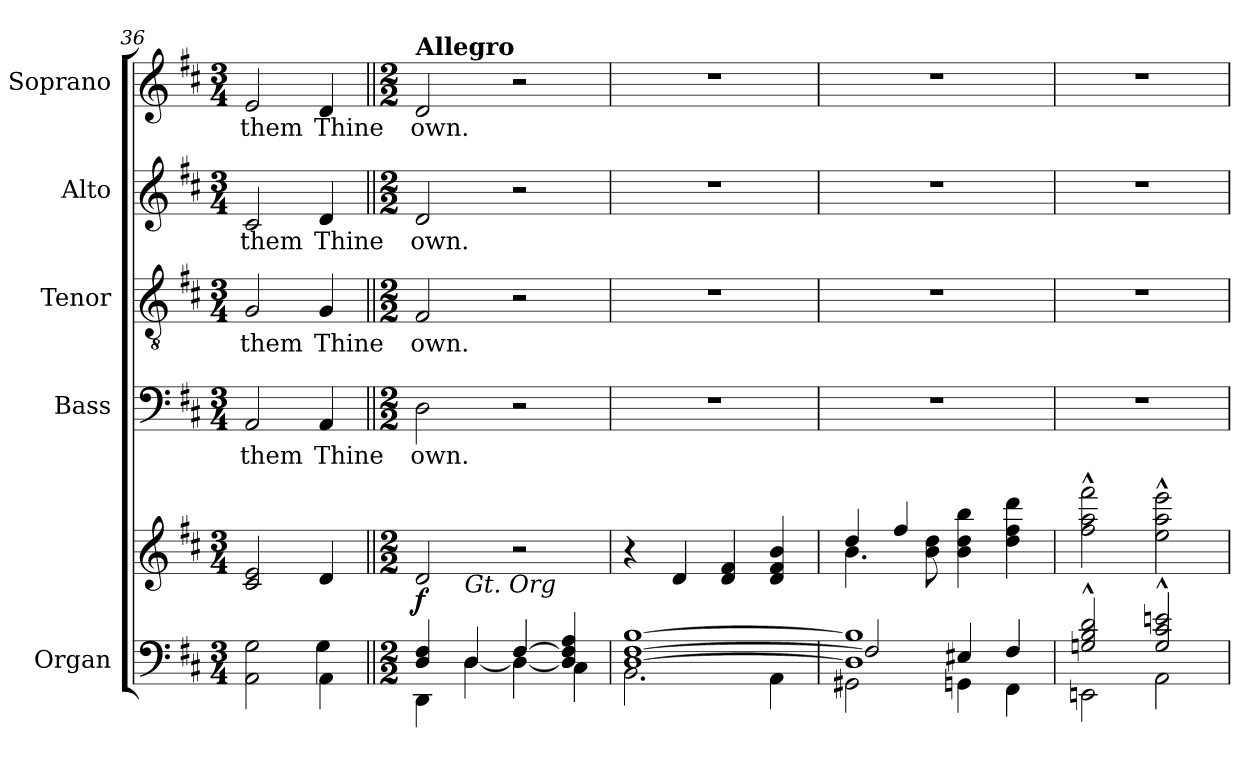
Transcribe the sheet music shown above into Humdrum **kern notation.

**kern	**kern	**dynam	**kern	**text	**kern	**text	**kern	**text	**kern	**text
*part5	*part5	*part5	*part4	*part4	*part3	*part3	*part2	*part2	*part1	*part1
*staff6	*staff5	*staff5/6	*staff4	*staff4	*staff3	*staff3	*staff2	*staff2	*staff1	*staff1
*I"Organ	*	*	*I"Bass	*	*I"Tenor	*	*I"Alto	*	*I"Soprano	*
*I'Org.	*	*	*I'B.	*	*I'T.	*	*I'A.	*	*I'S.	*
*clefF4	*clefG2	*	*clefF4	*	*clefGv2	*	*clefG2	*	*clefG2	*
*	*	*	*	*	*ITrd7c12	*	*	*	*	*
*k[f#c#]	*k[f#c#]	*	*k[f#c#]	*	*k[f#c#]	*	*k[f#c#]	*	*k[f#c#]	*
*D:	*D:	*	*D:	*	*D:	*	*D:	*	*D:	*
*M3/4	*M3/4	*	*M3/4	*	*M3/4	*	*M3/4	*	*M3/4	*
=36	=36	=36	=36	=36	=36	=36	=36	=36	=36	=36
*^	*	*	*	*	*	*	*	*	*	*
*	*^	*	*	*	*	*	*	*	*	*	*
!	!	!	!	!	!	!LO:LY:b:color=#000000	!	!	!	!	!	!
!	!	!	!	!	!	!	!	!LO:LY:b:color=#000000	!	!	!	!
!	!	!	!	!	!	!	!	!	!	!LO:LY:b:color=#000000	!	!
!	!	!	!	!	!	!	!	!	!	!	!	!LO:LY:b:color=#000000
2AAi\ 2Gi	2ryy	2ryy	2c#i/ 2ei	.	2AAi/	them	2GGi/	them	2c#i/	them	2ei/	them
!	!	!	!	!	!	!LO:LY:b:color=#000000	!	!	!	!	!	!
!	!	!	!	!	!	!	!	!LO:LY:b:color=#000000	!	!	!	!
!	!	!	!	!	!	!	!	!	!	!LO:LY:b:color=#000000	!	!
!	!	!	!	!	!	!	!	!	!	!	!	!LO:LY:b:color=#000000
4ryy	4AAi\	4Gi\	4di/	.	4AAi/	Thine	4GGi/	Thine	4di/	Thine	4di/	Thine
*v	*v	*v	*	*	*	*	*	*	*	*	*	*
=37||	=37||	=37||	=37||	=37||	=37||	=37||	=37||	=37||	=37||	=37||
*M2/2	*M2/2	*	*M2/2	*	*M2/2	*	*M2/2	*	*M2/2	*
*^	*	*	*	*	*	*	*	*	*	*
*	*^	*	*	*	*	*	*	*	*	*	*
!	!	!	!	!	!	!LO:LY:b:color=#000000	!	!	!	!	!	!
*	*v	*v	*	*	*	*	*	*	*	*	*	*
*	*^	*	*	*	*	*	*	*	*	*	*
!	!	!	!	!	!	!	!	!LO:LY:b:color=#000000	!	!	!	!
*	*v	*v	*	*	*	*	*	*	*	*	*	*
*	*^	*	*	*	*	*	*	*	*	*	*
!	!	!	!	!	!	!	!	!	!	!LO:LY:b:color=#000000	!	!
*	*v	*v	*	*	*	*	*	*	*	*	*	*
*v	*v	*	*	*	*	*	*	*	*	*	*
*	*MM120	*	*	*	*	*	*	*	*MM120	*
*^	*	*	*	*	*	*	*	*	*	*
*	*^	*	*	*	*	*	*	*	*	*	*
!	!	!	!	!	!	!	!	!	!	!	!LO:TX:a:B:t=Allegro	!
!	!	!	!LO:TX:a:B:t=Allegro	!	!	!	!	!	!	!	!	!
!	!	!	!	!	!	!	!	!	!	!	!	!LO:LY:b:color=#000000
*	*v	*v	*^	*	*	*	*	*	*	*	*	*
4Di/ 4F#i	4DDi\	2di/	4ryy	f	2Di\	own.	2FF#i/	own.	2di/	own.	2di/	own.
!	!	!	!LO:TX:b:i:t=Gt. Org	!	!	!	!	!	!	!	!	!
4Di/	[<4Di\	.	2.ryy	.	.	.	.	.	.	.	.	.
*	*	*MM168	*	*	*	*	*	*	*	*	*MM168	*
[>4F#i/	4Di\_<	2r	.	.	2r	.	2r	.	2r	.	2r	.
4Di/] 4F#i] 4Ai	4C#i\	.	.	.	.	.	.	.	.	.	.	.
*	*	*v	*v	*	*	*	*	*	*	*	*	*
=38	=38	=38	=38	=38	=38	=38	=38	=38	=38	=38	=38
[>1Di [>1F#i [>1Bi	2.BBi\	4r	.	1r	.	1r	.	1r	.	1r	.
.	.	4di/	.	.	.	.	.	.	.	.	.
.	.	4di/ 4f#i	.	.	.	.	.	.	.	.	.
.	4AAi\	4di/ 4f#i 4bi	.	.	.	.	.	.	.	.	.
!!LO:LB:g=z
=39	=39	=39	=39	=39	=39	=39	=39	=39	=39	=39	=39
*	*^	*^	*	*	*	*	*	*	*	*	*
1Di] 1Bi]	2GG#Xi\	2F#i/]	4ddi/	4.bi\	.	1r	.	1r	.	1r	.	1r	.
.	.	.	4ff#i/	.	.	.	.	.	.	.	.	.	.
.	.	.	.	8bi\ 8ddi	.	.	.	.	.	.	.	.	.
.	4GGni\	4E#Xi/	4bi\ 4ddi 4bbi	2ryy	.	.	.	.	.	.	.	.	.
.	4FF#i\	4F#i/	4ddi\ 4ff#i 4dddi	.	.	.	.	.	.	.	.	.	.
*	*v	*v	*	*	*	*	*	*	*	*	*	*	*
*	*	*v	*v	*	*	*	*	*	*	*	*	*
=40	=40	=40	=40	=40	=40	=40	=40	=40	=40	=40	=40
2Gni/^^ 2Bi^^ 2di^^	2EEni\	2ff#i\^^ 2aai^^ 2fff#i^^	.	1r	.	1r	.	1r	.	1r	.
2Gi/^^ 2c#i^^ 2eni^^	2AAi\	2eei\^^ 2aai^^ 2eeei^^	.	.	.	.	.	.	.	.	.
*v	*v	*	*	*	*	*	*	*	*	*	*
=	=	=	=	=	=	=	=	=	=	=
*-	*-	*-	*-	*-	*-	*-	*-	*-	*-	*-
